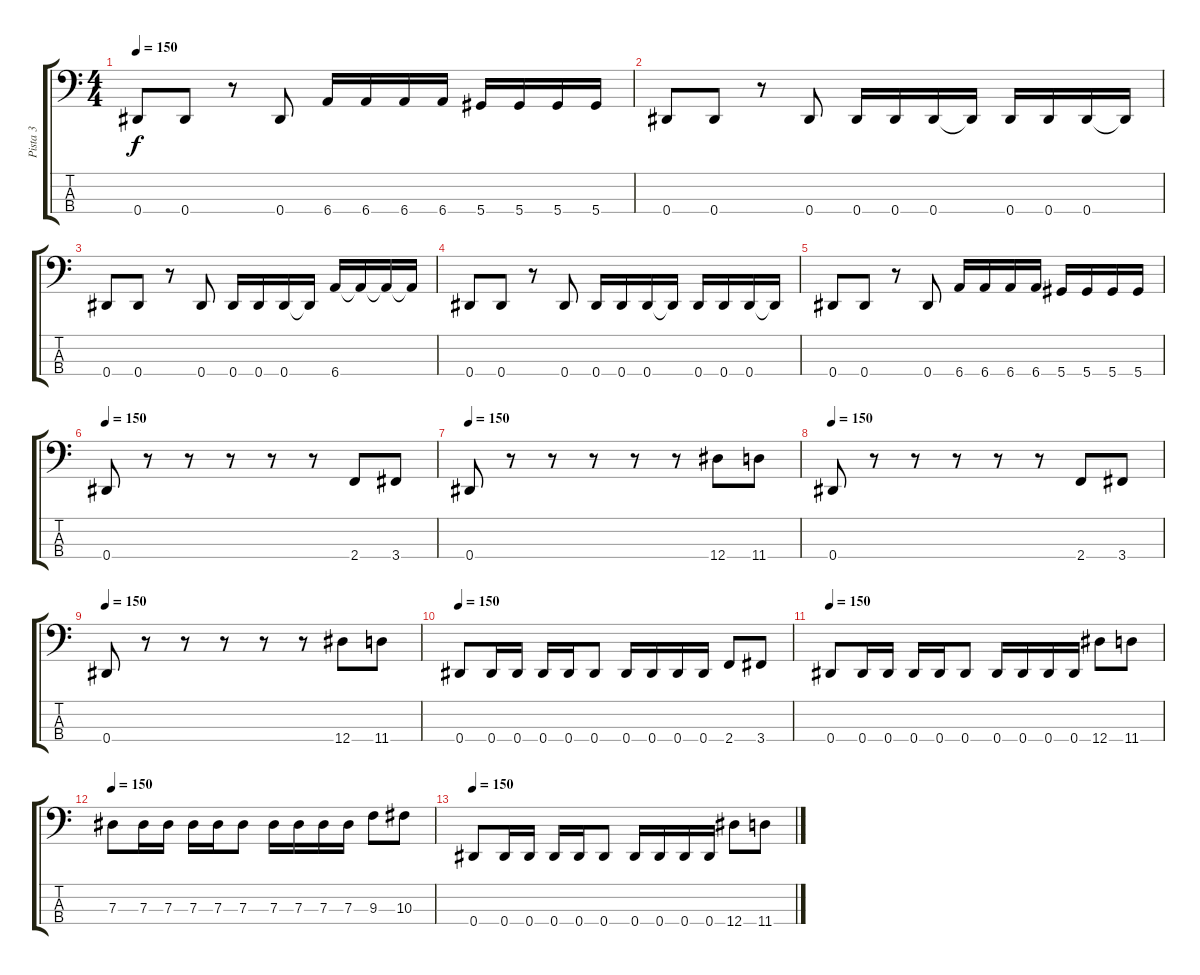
\track ("Pista 3" "Pista 3") {instrument electricbassfinger}
\staff {score tabs}
\tuning (Gb2 Db2 Ab1 Eb1) {hide}
\ts (4 4)
\tempo 150
\clef f4
\ks c
0.4.8{dy f} 0.4.8 r.8 0.4.8 6.4.16 6.4.16 6.4.16 6.4.16 5.4.16 5.4.16 5.4.16 5.4.16 |
0.4.8 0.4.8 r.8 0.4.8 0.4.16 0.4.16 0.4.16 0.4{t}.16 0.4.16 0.4.16 0.4.16 0.4{t}.16 |
0.4.8 0.4.8 r.8 0.4.8 0.4.16 0.4.16 0.4.16 0.4{t}.16 6.4.16 6.4{t}.16 6.4{t}.16 6.4{t}.16 |
0.4.8 0.4.8 r.8 0.4.8 0.4.16 0.4.16 0.4.16 0.4{t}.16 0.4.16 0.4.16 0.4.16 0.4{t}.16 |
0.4.8 0.4.8 r.8 0.4.8 6.4.16 6.4.16 6.4.16 6.4.16 5.4.16 5.4.16 5.4.16 5.4.16 |
\tempo 150
0.4.8 r.8 r.8 r.8 r.8 r.8 2.4.8 3.4.8 |
\tempo 150
0.4.8 r.8 r.8 r.8 r.8 r.8 12.4.8 11.4.8 |
\tempo 150
0.4.8 r.8 r.8 r.8 r.8 r.8 2.4.8 3.4.8 |
\tempo 150
0.4.8 r.8 r.8 r.8 r.8 r.8 12.4.8 11.4.8 |
\tempo 150
0.4.8 0.4.16 0.4.16 0.4.16 0.4.16 0.4.8 0.4.16 0.4.16 0.4.16 0.4.16 2.4.8 3.4.8 |
\tempo 150
0.4.8 0.4.16 0.4.16 0.4.16 0.4.16 0.4.8 0.4.16 0.4.16 0.4.16 0.4.16 12.4.8 11.4.8 |
\tempo 150
7.3.8 7.3.16 7.3.16 7.3.16 7.3.16 7.3.8 7.3.16 7.3.16 7.3.16 7.3.16 9.3.8 10.3.8 |
\tempo 150
0.4.8 0.4.16 0.4.16 0.4.16 0.4.16 0.4.8 0.4.16 0.4.16 0.4.16 0.4.16 12.4.8 11.4.8
